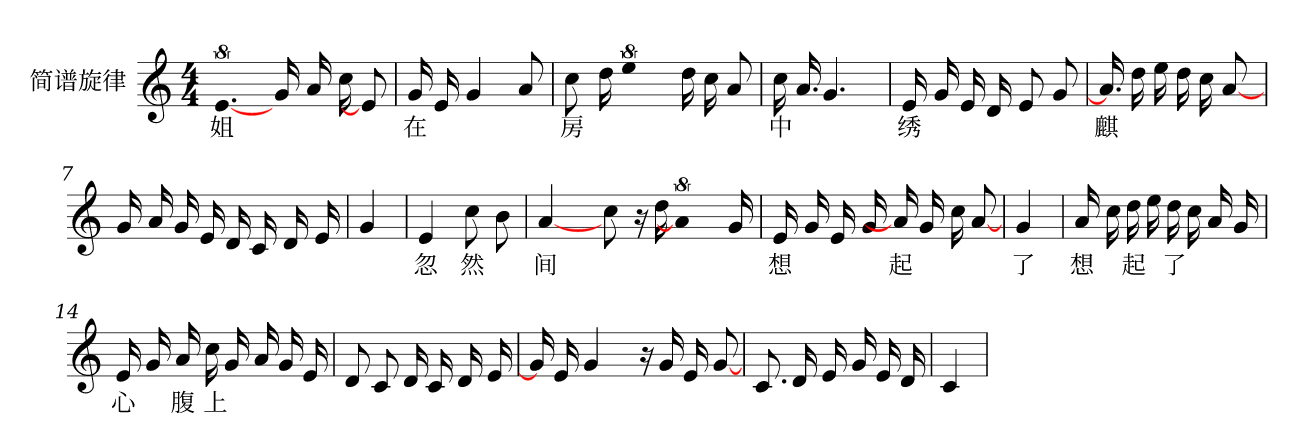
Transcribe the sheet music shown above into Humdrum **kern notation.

**kern	**text
*part1	*part1
*staff1	*staff1
*I"简谱旋律	*
*k[]	*
*M4/4	*
=1	=1
!LO:N:vis=4.	!
[16%5e	姐
16g	.
16a	.
16cc	.
8e]	.
=2	=2
16g	在
16e	.
4g	.
8a	.
=3	=3
8cc	房
16dd	.
!LO:N:vis=4	!
16%5ee	.
16dd	.
16cc	.
8a	.
=4	=4
16cc	中
!LO:N:vis=16.	!
16a	.
4.g	.
=5	=5
16e	绣
16g	.
16e	.
16d	.
8e	.
8g	.
=6	=6
!LO:N:vis=16.	!
16a]	麒
16dd	.
16ee	.
16dd	.
16cc	.
!LO:N:vis=8	!
[8.a	.
=7	=7
16g	.
16a	.
16g	.
16e	.
16d	.
16c	.
16d	.
16e	.
=8	=8
4g	.
=9	=9
4e	忽
8cc	然
8b	.
=10	=10
!LO:N:vis=4	!
[4..a	间
8cc	.
16r	.
16dd	.
!LO:N:vis=4	!
16%5a]	.
16g	.
=11	=11
16e	想
16g	.
16e	.
16g	.
16a]	起
16g	.
16cc	.
[8a	.
=12	=12
4g	了
=13	=13
16a	想
16cc	.
16dd	起
16ee	.
16dd	了
16cc	.
16a	.
16g	.
=14	=14
16e	心
16g	.
16a	腹
16cc	.
16g	上
16a	.
16g	.
16e	.
=15	=15
8d	.
8c	.
16d	.
16c	.
16d	.
16e	.
=16	=16
16g]	.
16e	.
!LO:N:vis=4	!
4.g	.
16r	.
16g	.
16e	.
[8g	.
=17	=17
8.c	.
16d	.
16e	.
16g	.
16e	.
16d	.
=18	=18
4c	.
=	=
*-	*-
